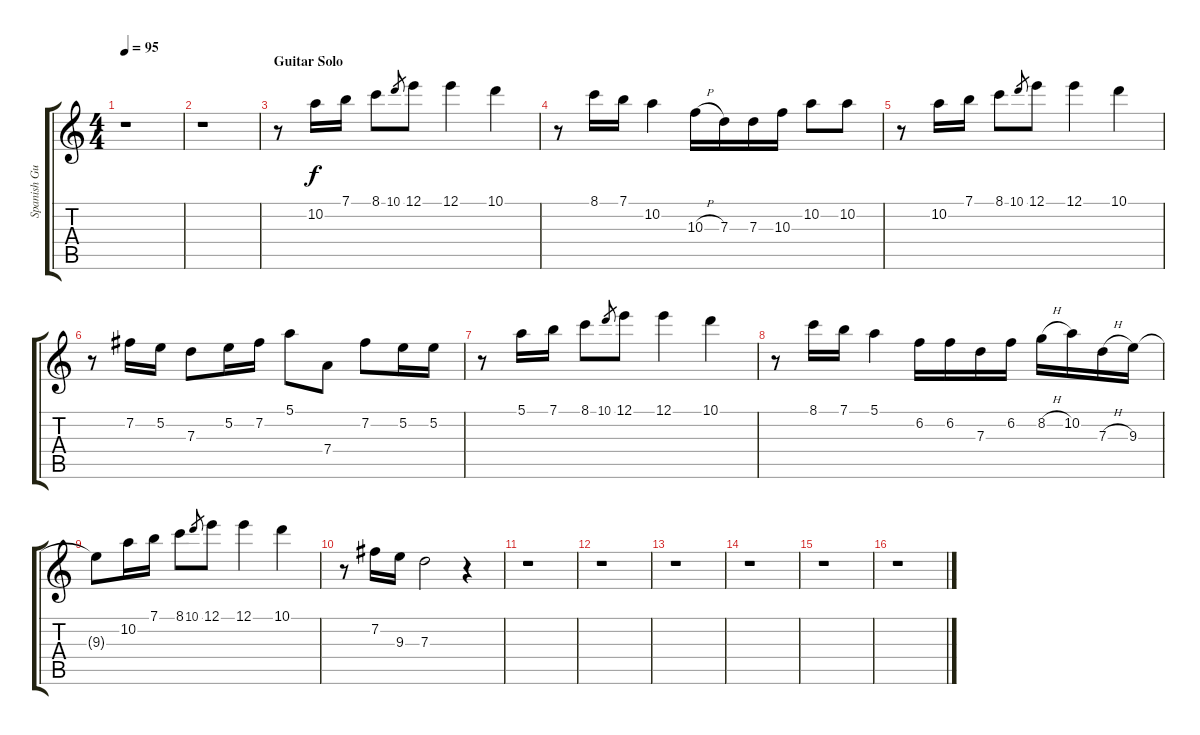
\track ("Spanish Guitar 1" "Spanish Gu") {instrument acousticguitarnylon}
\staff {score tabs}
\tuning (E4 B3 G3 D3 A2 E2) {hide}
\ts (4 4)
\tempo 95
\clef g2
\ks c
r.1{dy f} |
r.1 |
\section ("" "Guitar Solo")
r.8 10.2.16 7.1.16 8.1.8 10.1.8{gr} 12.1.8 12.1.4 10.1.4 |
r.8 8.1.16 7.1.16 10.2.4 10.3{h}.16 7.3.16 7.3.16 10.3.16 10.2.8 10.2.8 |
r.8 10.2.16 7.1.16 8.1.8 10.1.8{gr} 12.1.8 12.1.4 10.1.4 |
r.8 7.2.16 5.2.16 7.3.8 5.2.16 7.2.16 5.1.8 7.4.8 7.2.8 5.2.16 5.2.16 |
r.8 5.1.16 7.1.16 8.1.8 10.1.8{gr} 12.1.8 12.1.4 10.1.4 |
r.8 8.1.16 7.1.16 5.1.4 6.2.16 6.2.16 7.3.16 6.2.16 8.2{h}.16 10.2.16 7.3{h}.16 9.3.16 |
9.3{t}.8 10.2.16 7.1.16 8.1.8 10.1.8{gr} 12.1.8 12.1.4 10.1.4 |
r.8 7.2.16 9.3.16 7.3.2 r.4 |
r.1 |
r.1 |
r.1 |
r.1 |
r.1 |
r.1
